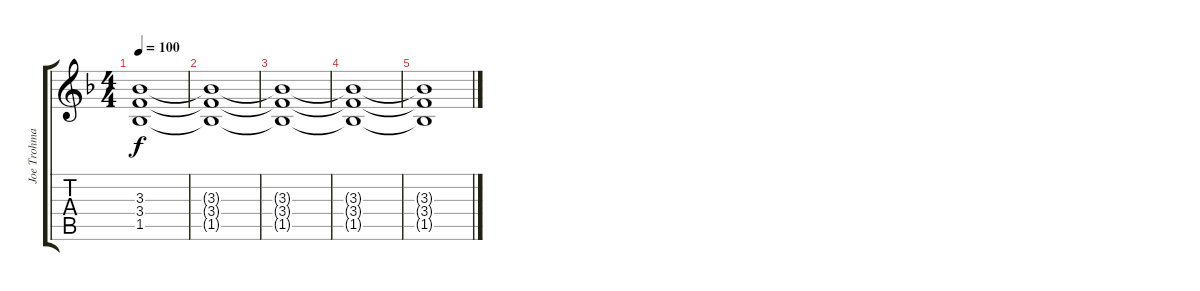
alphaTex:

\track ("Joe Trohman" "Joe Trohma") {instrument distortionguitar}
\staff {score tabs}
\tuning (E4 B3 G3 D3 A2 D2) {hide}
\ts (4 4)
\tempo 100
\clef g2
\ks dminor
(3.3{t} 3.4{t} 1.5{t}).1{dy f} |
(3.3{t} 3.4{t} 1.5{t}).1{volume 0} |
(3.3{t} 3.4{t} 1.5{t}).1 |
(3.3{t} 3.4{t} 1.5{t}).1 |
(3.3{t} 3.4{t} 1.5{t}).1
